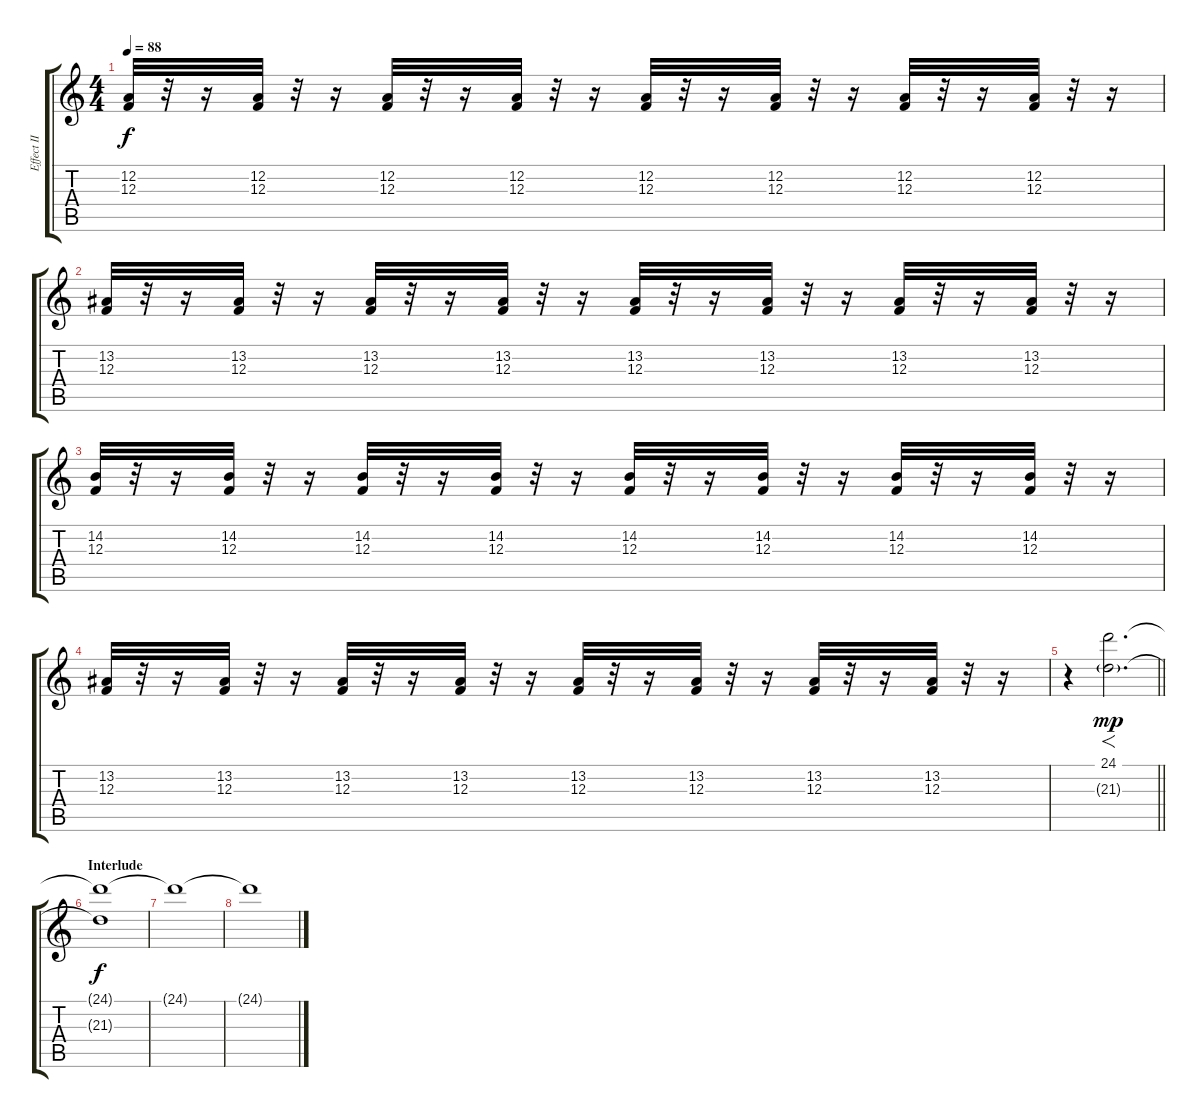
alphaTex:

\track ("Effect II" "Effect II") {instrument stringensemble1}
\staff {score tabs}
\tuning (D4 A3 F3 C3 G2 D2) {hide}
\ts (4 4)
\tempo 88
\clef g2
\ks c
(12.2 12.3).32{dy f} r.32 r.16 (12.2 12.3).32 r.32 r.16 (12.2 12.3).32 r.32 r.16 (12.2 12.3).32 r.32 r.16 (12.2 12.3).32 r.32 r.16 (12.2 12.3).32 r.32 r.16 (12.2 12.3).32 r.32 r.16 (12.2 12.3).32 r.32 r.16 |
(13.2 12.3).32 r.32 r.16 (13.2 12.3).32 r.32 r.16 (13.2 12.3).32 r.32 r.16 (13.2 12.3).32 r.32 r.16 (13.2 12.3).32 r.32 r.16 (13.2 12.3).32 r.32 r.16 (13.2 12.3).32 r.32 r.16 (13.2 12.3).32 r.32 r.16 |
(14.2 12.3).32 r.32 r.16 (14.2 12.3).32 r.32 r.16 (14.2 12.3).32 r.32 r.16 (14.2 12.3).32 r.32 r.16 (14.2 12.3).32 r.32 r.16 (14.2 12.3).32 r.32 r.16 (14.2 12.3).32 r.32 r.16 (14.2 12.3).32 r.32 r.16 |
(13.2 12.3).32 r.32 r.16 (13.2 12.3).32 r.32 r.16 (13.2 12.3).32 r.32 r.16 (13.2 12.3).32 r.32 r.16 (13.2 12.3).32 r.32 r.16 (13.2 12.3).32 r.32 r.16 (13.2 12.3).32 r.32 r.16 (13.2 12.3).32 r.32 r.16 |
\barLineRight lightlight
r.4 (24.1 21.3{g}).2{f d dy mp} |
\section ("" "Interlude")
(24.1{t} 21.3{t}).1{dy f} |
24.1{t}.1 |
24.1{t}.1
